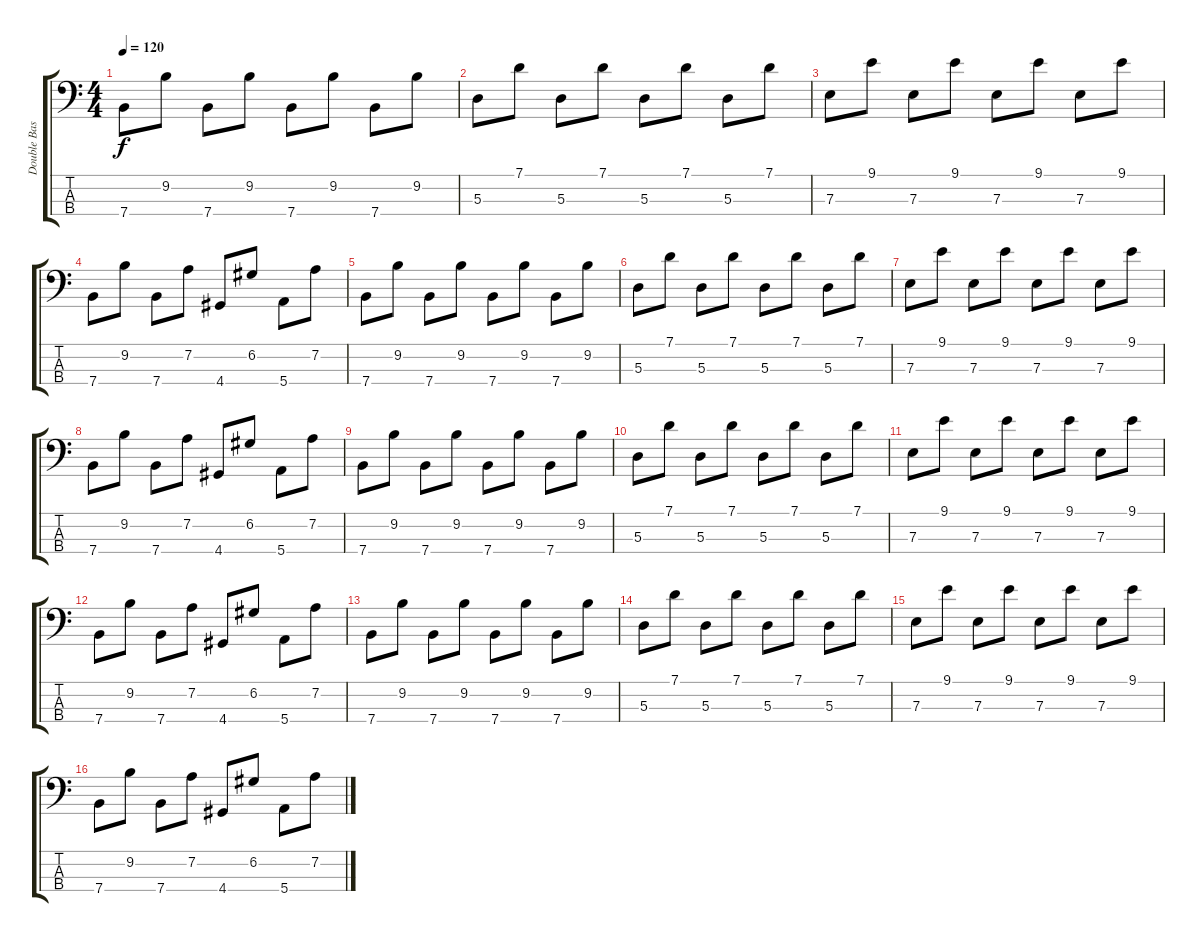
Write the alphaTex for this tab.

\track ("Double Bass" "Double Bas") {instrument electricbassfinger}
\staff {score tabs}
\tuning (G2 D2 A1 E1) {hide}
\ts (4 4)
\tempo 120
\clef f4
\ks c
7.4.8{dy f instrument electricbassfinger} 9.2.8 7.4.8 9.2.8 7.4.8 9.2.8 7.4.8 9.2.8 |
5.3.8 7.1.8 5.3.8 7.1.8 5.3.8 7.1.8 5.3.8 7.1.8 |
7.3.8 9.1.8 7.3.8 9.1.8 7.3.8 9.1.8 7.3.8 9.1.8 |
7.4.8 9.2.8 7.4.8 7.2.8 4.4.8 6.2.8 5.4.8 7.2.8 |
7.4.8 9.2.8 7.4.8 9.2.8 7.4.8 9.2.8 7.4.8 9.2.8 |
5.3.8 7.1.8 5.3.8 7.1.8 5.3.8 7.1.8 5.3.8 7.1.8 |
7.3.8 9.1.8 7.3.8 9.1.8 7.3.8 9.1.8 7.3.8 9.1.8 |
7.4.8 9.2.8 7.4.8 7.2.8 4.4.8 6.2.8 5.4.8 7.2.8 |
7.4.8 9.2.8 7.4.8 9.2.8 7.4.8 9.2.8 7.4.8 9.2.8 |
5.3.8 7.1.8 5.3.8 7.1.8 5.3.8 7.1.8 5.3.8 7.1.8 |
7.3.8 9.1.8 7.3.8 9.1.8 7.3.8 9.1.8 7.3.8 9.1.8 |
7.4.8 9.2.8 7.4.8 7.2.8 4.4.8 6.2.8 5.4.8 7.2.8 |
7.4.8 9.2.8 7.4.8 9.2.8 7.4.8 9.2.8 7.4.8 9.2.8 |
5.3.8 7.1.8 5.3.8 7.1.8 5.3.8 7.1.8 5.3.8 7.1.8 |
7.3.8 9.1.8 7.3.8 9.1.8 7.3.8 9.1.8 7.3.8 9.1.8 |
7.4.8 9.2.8 7.4.8 7.2.8 4.4.8 6.2.8 5.4.8 7.2.8
